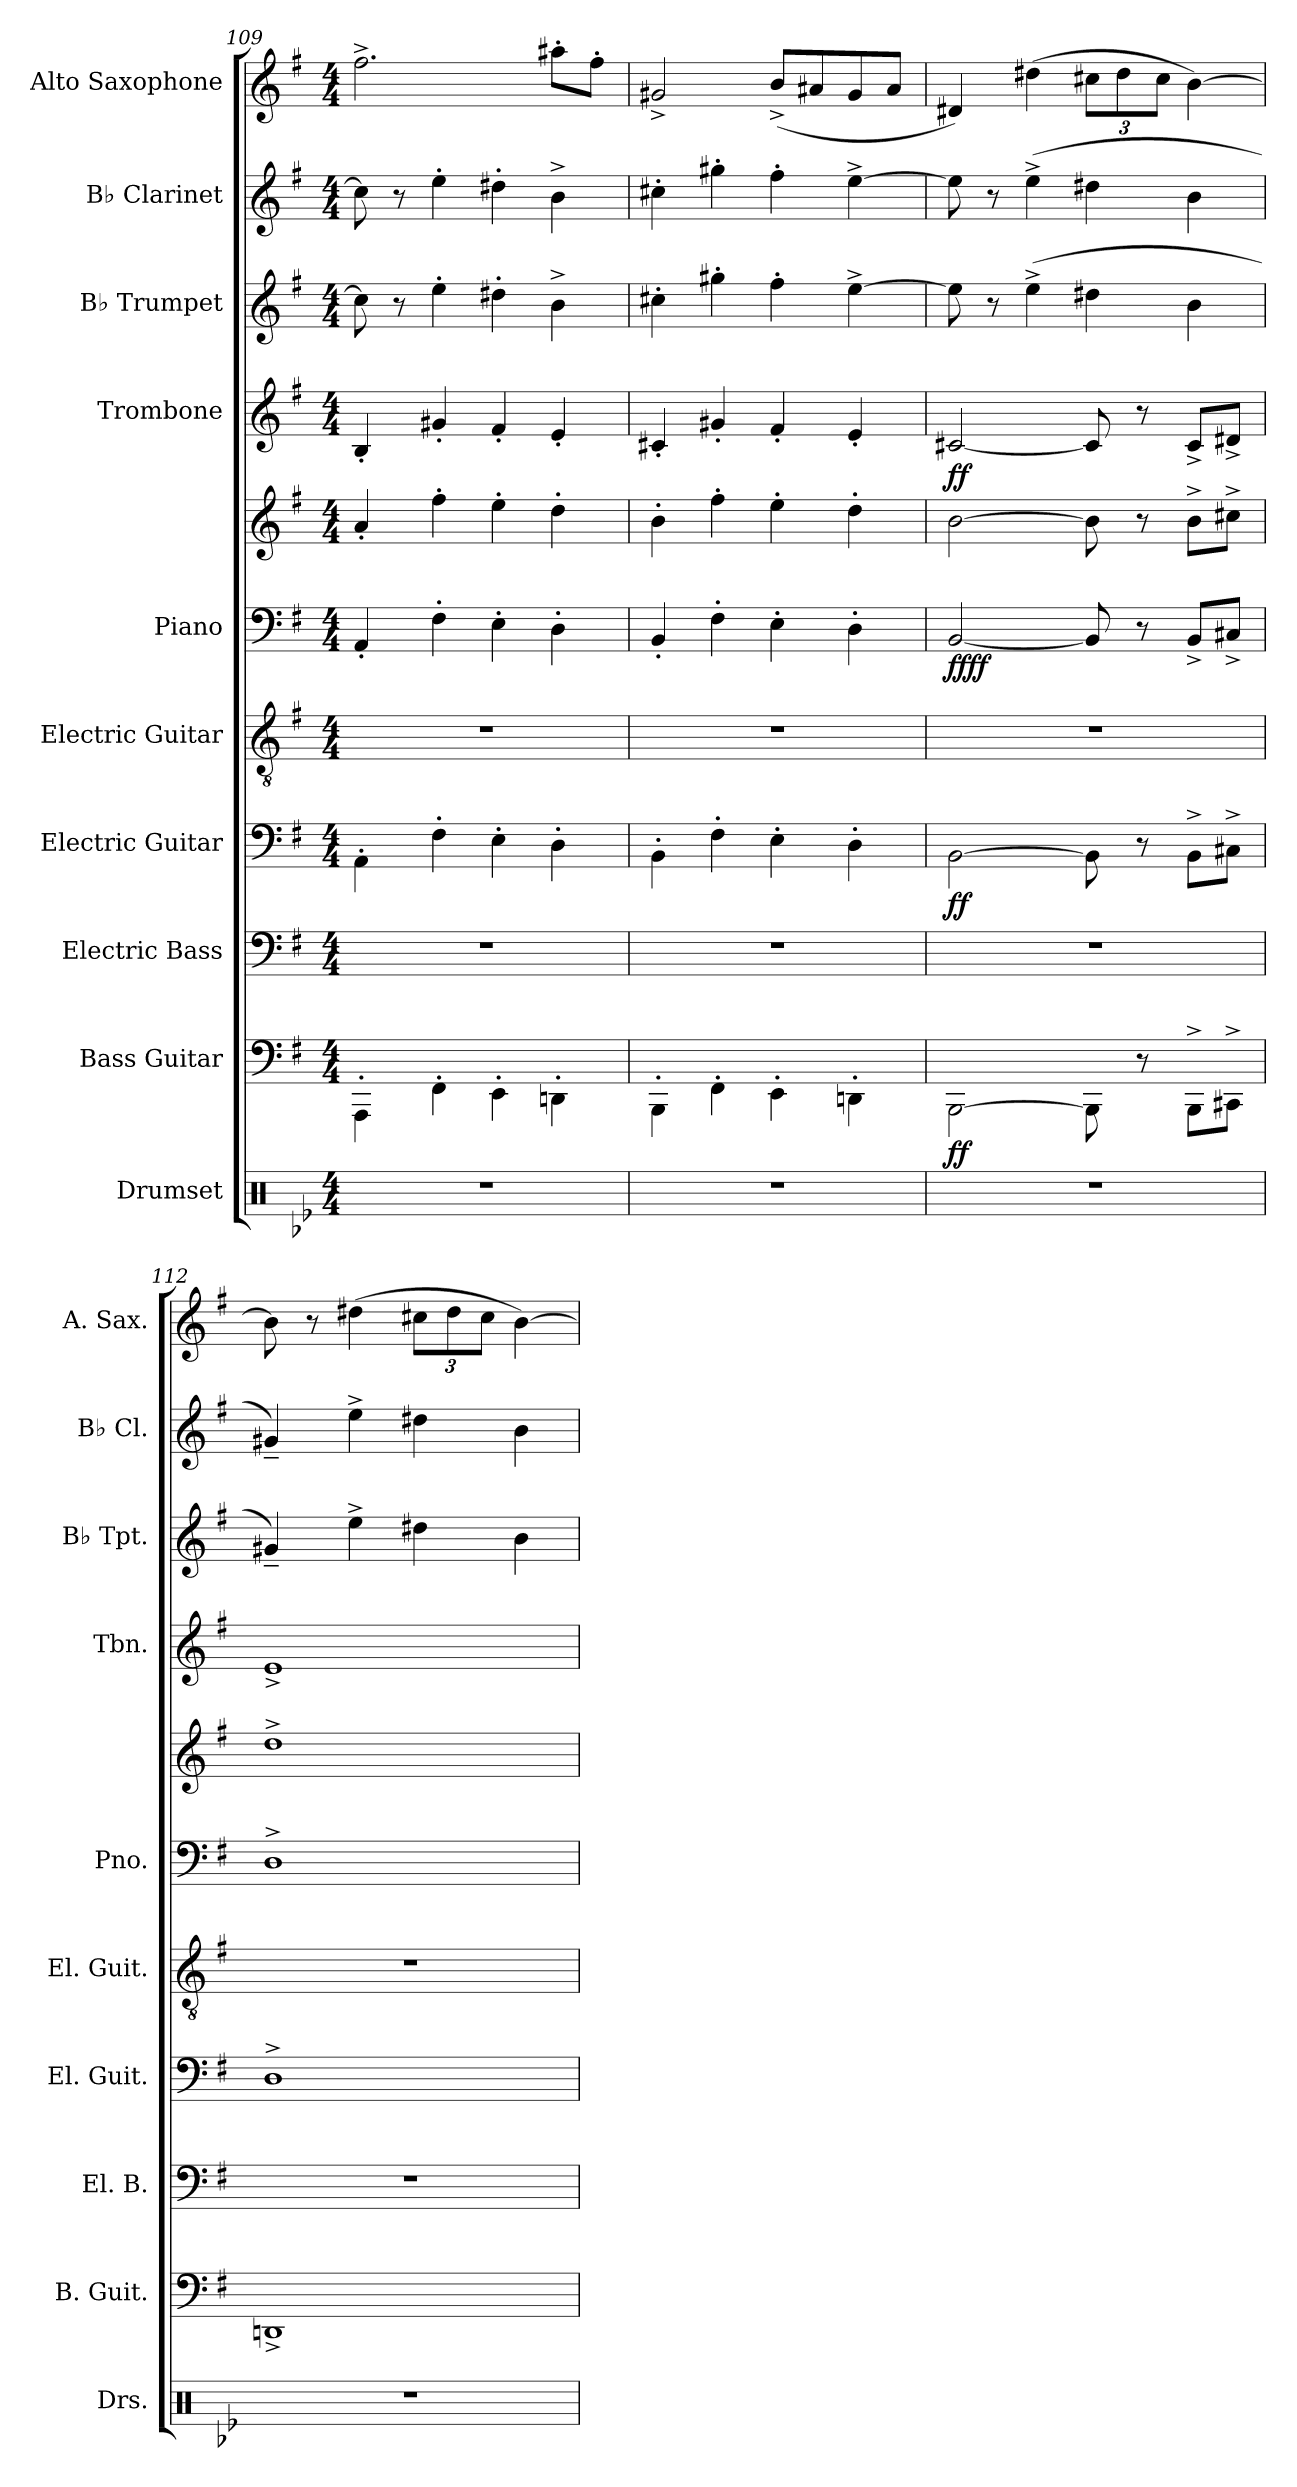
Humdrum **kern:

**kern	**kern	**dynam	**kern	**kern	**dynam	**kern	**kern	**kern	**dynam	**kern	**dynam	**kern	**kern	**kern
*part10	*part9	*part9	*part8	*part7	*part7	*part6	*part5	*part5	*part5	*part4	*part4	*part3	*part2	*part1
*staff11	*staff10	*staff10	*staff9	*staff8	*staff8	*staff7	*staff6	*staff5	*staff5/6	*staff4	*staff4	*staff3	*staff2	*staff1
*I"Drumset	*I"Bass Guitar	*	*I"Electric Bass	*I"Electric Guitar	*	*I"Electric Guitar	*I"Piano	*	*	*I"Trombone	*	*I"B♭ Trumpet	*I"B♭ Clarinet	*I"Alto Saxophone
*I'Drs.	*I'B. Guit.	*	*I'El. B.	*I'El. Guit.	*	*I'El. Guit.	*I'Pno.	*	*	*I'Tbn.	*	*I'B♭ Tpt.	*I'B♭ Cl.	*I'A. Sax.
!!LO:PB:g=z
*clefX	*	*	*clefF4	*	*	*clefGv2	*clefF4	*clefG2	*	*clefG2	*	*clefG2	*clefG2	*clefG2
*	*ITrd7c12	*	*ITrd7c12	*	*	*	*	*	*	*ITrd1c2	*	*ITrd1c2	*ITrd1c2	*ITrd5c9
*k[b-e-]	*k[f#]	*	*k[f#]	*k[f#]	*	*k[f#]	*k[f#]	*k[f#]	*	*k[b-]	*	*k[b-]	*k[b-]	*k[b-e-]
*M4/4	*M4/4	*	*M4/4	*M4/4	*	*M4/4	*M4/4	*M4/4	*	*M4/4	*	*M4/4	*M4/4	*M4/4
=109	=109	=109	=109	=109	=109	=109	=109	=109	=109	=109	=109	=109	=109	=109
1r	4AAAA'\	.	1r	4AA'\	.	1r	4AA'/	4a'/	.	4A'/	.	8b\]	8b\]	2.a^\
.	.	.	.	.	.	.	.	.	.	.	.	8r	8r	.
.	4FFF#'\	.	.	4F#'\	.	.	4F#'\	4ff#'\	.	4f#X'/	.	4dd'\	4dd'\	.
.	4EEE'\	.	.	4E'\	.	.	4E'\	4ee'\	.	4e'/	.	4cc#X'\	4cc#X'\	.
.	4DDDn'\	.	.	4D'\	.	.	4D'\	4dd'\	.	4d'/	.	4a^\	4a^\	8cc#X'\L
.	.	.	.	.	.	.	.	.	.	.	.	.	.	8a'\J
=110	=110	=110	=110	=110	=110	=110	=110	=110	=110	=110	=110	=110	=110	=110
1r	4BBBB'\	.	1r	4BB'\	.	1r	4BB'/	4b'\	.	4Bn'/	.	4bn'\	4bn'\	2Bn^/
.	4FFF#'\	.	.	4F#'\	.	.	4F#'\	4ff#'\	.	4f#X'/	.	4ff#X'\	4ff#X'\	.
.	4EEE'\	.	.	4E'\	.	.	4E'\	4ee'\	.	4e'/	.	4ee'\	4ee'\	(<8d^/L
.	.	.	.	.	.	.	.	.	.	.	.	.	.	8c#X/
.	4DDDn'\	.	.	4D'\	.	.	4D'\	4dd'\	.	4d'/	.	[4dd^\	[4dd^\	8B/
.	.	.	.	.	.	.	.	.	.	.	.	.	.	8c#/J
=111	=111	=111	=111	=111	=111	=111	=111	=111	=111	=111	=111	=111	=111	=111
!	!	!LO:DY:b	!	!	!LO:DY:b	!	!	!	!LO:DY:b=2	!	!	!	!	!
!	!	!	!	!	!	!	!	!	!LO:DY:n=1:b	!	!LO:DY:b	!	!	!
1r	[2BBBB\	ff	1r	[2BB\	ff	1r	[2BB/	[2b\	ff ff	[2Bn/	ff	8dd\]	8dd\]	4F#X/)
.	.	.	.	.	.	.	.	.	.	.	.	8r	8r	.
.	.	.	.	.	.	.	.	.	.	.	.	(>4dd^\	(>4dd^\	(>4f#X\
*	*	*	*	*	*	*	*	*	*	*	*	*	*	*Xbrackettup
.	8BBBB\]	.	.	8BB\]	.	.	8BB/]	8b\]	.	8B/]	.	4cc#X\	4cc#X\	12en\L
.	.	.	.	.	.	.	.	.	.	.	.	.	.	12f#\
.	8r	.	.	8r	.	.	8r	8r	.	8r	.	.	.	.
.	.	.	.	.	.	.	.	.	.	.	.	.	.	12e\J
.	8BBBB^\L	.	.	8BB^\L	.	.	8BB^/L	8b^\L	.	8B^/L	.	4a\	4a\	[4d\)
.	8CCC#^\J	.	.	8C#X^\J	.	.	8C#X^/J	8cc#X^\J	.	8c#X^/J	.	.	.	.
!!LO:PB:g=z
=112	=112	=112	=112	=112	=112	=112	=112	=112	=112	=112	=112	=112	=112	=112
1r	1DDDn^	.	1r	1D^	.	1r	1D^	1dd^	.	1d^	.	4f#X~/)	4f#X~/)	8d\]
.	.	.	.	.	.	.	.	.	.	.	.	.	.	8r
.	.	.	.	.	.	.	.	.	.	.	.	4dd^\	4dd^\	(>4f#X\
.	.	.	.	.	.	.	.	.	.	.	.	4cc#X\	4cc#X\	12en\L
.	.	.	.	.	.	.	.	.	.	.	.	.	.	12f#\
.	.	.	.	.	.	.	.	.	.	.	.	.	.	12e\J
.	.	.	.	.	.	.	.	.	.	.	.	4a\	4a\	[4d\)
=	=	=	=	=	=	=	=	=	=	=	=	=	=	=
*-	*-	*-	*-	*-	*-	*-	*-	*-	*-	*-	*-	*-	*-	*-
